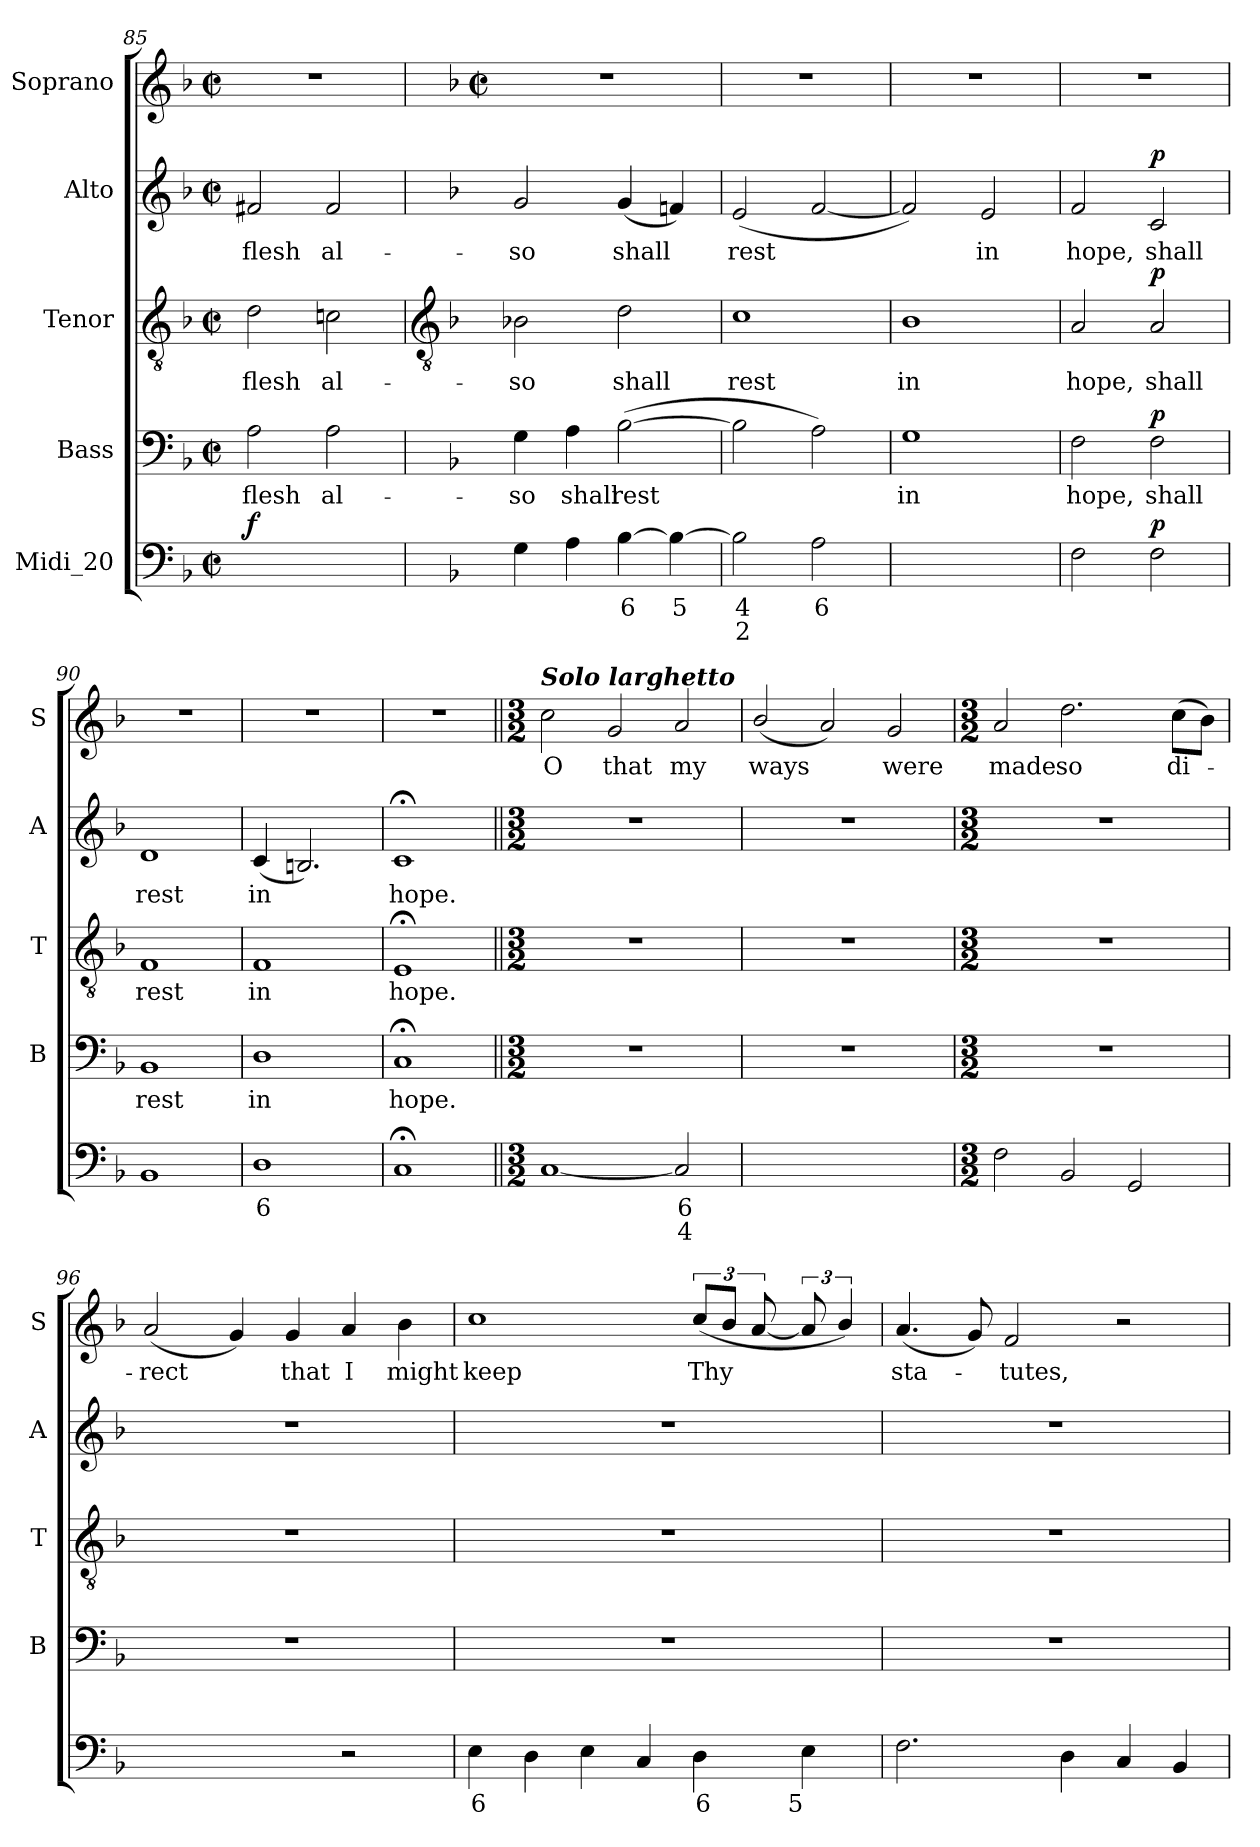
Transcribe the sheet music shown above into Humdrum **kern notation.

**kern	**text	**text	**dynam	**kern	**text	**dynam	**kern	**text	**dynam	**kern	**text	**dynam	**kern	**text
*part5	*part5	*part5	*part5	*part4	*part4	*part4	*part3	*part3	*part3	*part2	*part2	*part2	*part1	*part1
*staff5	*staff5	*staff5	*staff5	*staff4	*staff4	*staff4	*staff3	*staff3	*staff3	*staff2	*staff2	*staff2	*staff1	*staff1
*I"Midi_20	*	*	*	*I"Bass	*	*	*I"Tenor	*	*	*I"Alto	*	*	*I"Soprano	*
*	*	*	*	*I'B	*	*	*I'T	*	*	*I'A	*	*	*I'S	*
*clefF4	*	*	*	*clefF4	*	*	*clefGv2	*	*	*clefG2	*	*	*clefG2	*
*k[b-]	*	*	*	*k[b-]	*	*	*k[b-]	*	*	*k[b-]	*	*	*k[b-]	*
*F:	*	*	*	*F:	*	*	*F:	*	*	*F:	*	*	*F:	*
*M2/2	*	*	*	*M2/2	*	*	*M2/2	*	*	*M2/2	*	*	*M2/2	*
*met(c|)	*	*	*	*met(c|)	*	*	*met(c|)	*	*	*met(c|)	*	*	*met(c|)	*
=85	=85	=85	=85	=85	=85	=85	=85	=85	=85	=85	=85	=85	=85	=85
!	!	!LO:LY:b	!LO:DY:b	!	!LO:LY:b	!	!	!LO:LY:b	!	!	!LO:LY:b	!	!	!
[2Dyy	.	8	f	2A	flesh	.	2d	flesh	.	2f#X	flesh	.	1r	.
!	!	!LO:LY:b	!	!	!LO:LY:b	!	!	!LO:LY:b	!	!	!LO:LY:b	!	!	!
2Dyy]	.	7	.	2A	al-	.	2cn	al-	.	2f#	al-	.	.	.
!!LO:LB:g=z
=86	=86	=86	=86	=86	=86	=86	=86	=86	=86	=86	=86	=86	=86	=86
*	*	*	*	*	*	*	*clefGv2	*	*	*	*	*	*	*
*	*	*	*	*	*	*	*	*	*	*	*	*	*k[b-]	*
*	*	*	*	*	*	*	*	*	*	*	*	*	*F:	*
*	*	*	*	*	*	*	*	*	*	*	*	*	*M2/2	*
*	*	*	*	*	*	*	*	*	*	*	*	*	*met(c|)	*
!	!	!	!	!	!LO:LY:b	!	!	!LO:LY:b	!	!	!LO:LY:b	!	!	!
4G	.	.	.	4G	-so	.	2B-X	-so	.	2g	-so	.	1r	.
!	!	!	!	!	!LO:LY:b	!	!	!	!	!	!	!	!	!
4A	.	.	.	4A	shall	.	.	.	.	.	.	.	.	.
!	!LO:LY:b	!	!	!	!LO:LY:b	!	!	!LO:LY:b	!	!	!LO:LY:b	!	!	!
[4B-	6	.	.	(>[2B-	rest	.	2d	shall	.	(<4g	shall	.	.	.
!	!LO:LY:b	!	!	!	!	!	!	!	!	!	!	!	!	!
4B-_	5	.	.	.	.	.	.	.	.	4fn)	.	.	.	.
=87	=87	=87	=87	=87	=87	=87	=87	=87	=87	=87	=87	=87	=87	=87
!	!LO:LY:b	!LO:LY:b	!	!	!	!	!	!LO:LY:b	!	!	!LO:LY:b	!	!	!
2B-]	4	2	.	2B-]	.	.	1c	rest	.	(<2e	rest	.	1r	.
!	!LO:LY:b	!	!	!	!	!	!	!	!	!	!	!	!	!
2A	6	.	.	2A)	.	.	.	.	.	[2f	.	.	.	.
=88	=88	=88	=88	=88	=88	=88	=88	=88	=88	=88	=88	=88	=88	=88
!	!LO:LY:b	!	!	!	!LO:LY:b	!	!	!LO:LY:b	!	!	!	!	!	!
[2Gyy	7	.	.	1G	in	.	1B-	in	.	2f])	.	.	1r	.
!	!LO:LY:b	!	!	!	!	!	!	!	!	!	!LO:LY:b	!	!	!
2Gyy]	6	.	.	.	.	.	.	.	.	2e	in	.	.	.
=89	=89	=89	=89	=89	=89	=89	=89	=89	=89	=89	=89	=89	=89	=89
!	!	!	!	!	!LO:LY:b	!	!	!LO:LY:b	!	!	!LO:LY:b	!	!	!
2F	.	.	.	2F	hope,	.	2A	hope,	.	2f	hope,	.	1r	.
!	!	!	!LO:DY:b	!	!LO:LY:b	!LO:DY:b	!	!LO:LY:b	!LO:DY:b	!	!LO:LY:b	!LO:DY:b	!	!
2F	.	.	p	2F	shall	p	2A	shall	p	2c	shall	p	.	.
=90	=90	=90	=90	=90	=90	=90	=90	=90	=90	=90	=90	=90	=90	=90
!	!	!	!	!	!LO:LY:b	!	!	!LO:LY:b	!	!	!LO:LY:b	!	!	!
1BB-	.	.	.	1BB-	rest	.	1F	rest	.	1d	rest	.	1r	.
=91	=91	=91	=91	=91	=91	=91	=91	=91	=91	=91	=91	=91	=91	=91
!	!LO:LY:b	!	!	!	!LO:LY:b	!	!	!LO:LY:b	!	!	!LO:LY:b	!	!	!
1D	6	.	.	1D	in	.	1F	in	.	(<4c	in	.	1r	.
.	.	.	.	.	.	.	.	.	.	2.Bn)	.	.	.	.
=92	=92	=92	=92	=92	=92	=92	=92	=92	=92	=92	=92	=92	=92	=92
!	!	!	!	!	!LO:LY:b	!	!	!LO:LY:b	!	!	!LO:LY:b	!	!	!
1C;<	.	.	.	1C;<	hope.	.	1E;<	hope.	.	1c;<	hope.	.	1r	.
=93||	=93||	=93||	=93||	=93||	=93||	=93||	=93||	=93||	=93||	=93||	=93||	=93||	=93||	=93||
*M3/2	*	*	*	*M3/2	*	*	*M3/2	*	*	*M3/2	*	*	*M3/2	*
!	!	!	!	!	!	!	!	!	!	!	!	!	!LO:TX:a:Bi:t=Solo larghetto	!
!	!	!	!	!LO:N:vis=1	!	!	!LO:N:vis=1	!	!	!LO:N:vis=1	!	!	!	!LO:LY:b
[1C	.	.	.	1.r	.	.	1.r	.	.	1.r	.	.	2cc	O
!	!	!	!	!	!	!	!	!	!	!	!	!	!	!LO:LY:b
.	.	.	.	.	.	.	.	.	.	.	.	.	2g	that
!	!LO:LY:b	!LO:LY:b	!	!	!	!	!	!	!	!	!	!	!	!LO:LY:b
2C]	6	4	.	.	.	.	.	.	.	.	.	.	2a	my
=94	=94	=94	=94	=94	=94	=94	=94	=94	=94	=94	=94	=94	=94	=94
!	!LO:LY:b	!LO:LY:b	!	!LO:N:vis=1	!	!	!LO:N:vis=1	!	!	!LO:N:vis=1	!	!	!	!LO:LY:b
[2Cyy	7	5	.	1.r	.	.	1.r	.	.	1.r	.	.	(<2b-/	ways
!	!LO:LY:b	!LO:LY:b	!	!	!	!	!	!	!	!	!	!	!	!
2Cyy_	6	4	.	.	.	.	.	.	.	.	.	.	2a)	.
!	!LO:LY:b	!LO:LY:b	!	!	!	!	!	!	!	!	!	!	!	!LO:LY:b
2Cyy]	5	3	.	.	.	.	.	.	.	.	.	.	2g	were
!!LO:LB:g=z
=95	=95	=95	=95	=95	=95	=95	=95	=95	=95	=95	=95	=95	=95	=95
*M3/2	*	*	*	*M3/2	*	*	*M3/2	*	*	*M3/2	*	*	*M3/2	*
!	!	!	!	!	!	!	!	!	!	!	!	!	!	!LO:LY:b
2F	.	.	.	1.r	.	.	1.r	.	.	1.r	.	.	2a	made
!	!	!	!	!	!	!	!	!	!	!	!	!	!	!LO:LY:b
2BB-	.	.	.	.	.	.	.	.	.	.	.	.	2.dd	so
2GG	.	.	.	.	.	.	.	.	.	.	.	.	.	.
!	!	!	!	!	!	!	!	!	!	!	!	!	!	!LO:LY:b
.	.	.	.	.	.	.	.	.	.	.	.	.	(>8ccL	di-
.	.	.	.	.	.	.	.	.	.	.	.	.	8b-J)	.
=96	=96	=96	=96	=96	=96	=96	=96	=96	=96	=96	=96	=96	=96	=96
!	!LO:LY:b	!LO:LY:b	!	!	!	!	!	!	!	!	!	!	!	!LO:LY:b
[2Cyy	6	4	.	1.r	.	.	1.r	.	.	1.r	.	.	(<2a	rect
!	!LO:LY:b	!LO:LY:b	!	!	!	!	!	!	!	!	!	!	!	!
2Cyy]	5	3	.	.	.	.	.	.	.	.	.	.	4g)	.
!	!	!	!	!	!	!	!	!	!	!	!	!	!	!LO:LY:b
.	.	.	.	.	.	.	.	.	.	.	.	.	4g	that
!	!	!	!	!	!	!	!	!	!	!	!	!	!	!LO:LY:b
2r	.	.	.	.	.	.	.	.	.	.	.	.	4a	I
!	!	!	!	!	!	!	!	!	!	!	!	!	!	!LO:LY:b
.	.	.	.	.	.	.	.	.	.	.	.	.	4b-	might
=97	=97	=97	=97	=97	=97	=97	=97	=97	=97	=97	=97	=97	=97	=97
!	!LO:LY:b	!	!	!	!	!	!	!	!	!	!	!	!	!LO:LY:b
4E	6	.	.	1.r	.	.	1.r	.	.	1.r	.	.	1cc	keep
4D	.	.	.	.	.	.	.	.	.	.	.	.	.	.
4E	.	.	.	.	.	.	.	.	.	.	.	.	.	.
4C	.	.	.	.	.	.	.	.	.	.	.	.	.	.
!	!LO:LY:b	!	!	!	!	!	!	!	!	!	!	!	!	!LO:LY:b
4D	6	.	.	.	.	.	.	.	.	.	.	.	(<12cc/L	Thy
.	.	.	.	.	.	.	.	.	.	.	.	.	12b-/J	.
.	.	.	.	.	.	.	.	.	.	.	.	.	[12a	.
!	!LO:LY:b	!	!	!	!	!	!	!	!	!	!	!	!	!
4E	5	.	.	.	.	.	.	.	.	.	.	.	12a]	.
.	.	.	.	.	.	.	.	.	.	.	.	.	6b-/)	.
=98	=98	=98	=98	=98	=98	=98	=98	=98	=98	=98	=98	=98	=98	=98
!	!	!	!	!	!	!	!	!	!	!	!	!	!	!LO:LY:b
2.F	.	.	.	1.r	.	.	1.r	.	.	1.r	.	.	(<4.a	sta-
.	.	.	.	.	.	.	.	.	.	.	.	.	8g)	.
!	!	!	!	!	!	!	!	!	!	!	!	!	!	!LO:LY:b
.	.	.	.	.	.	.	.	.	.	.	.	.	2f	tutes,
4D	.	.	.	.	.	.	.	.	.	.	.	.	.	.
4C	.	.	.	.	.	.	.	.	.	.	.	.	2r	.
4BB-	.	.	.	.	.	.	.	.	.	.	.	.	.	.
=	=	=	=	=	=	=	=	=	=	=	=	=	=	=
*-	*-	*-	*-	*-	*-	*-	*-	*-	*-	*-	*-	*-	*-	*-
